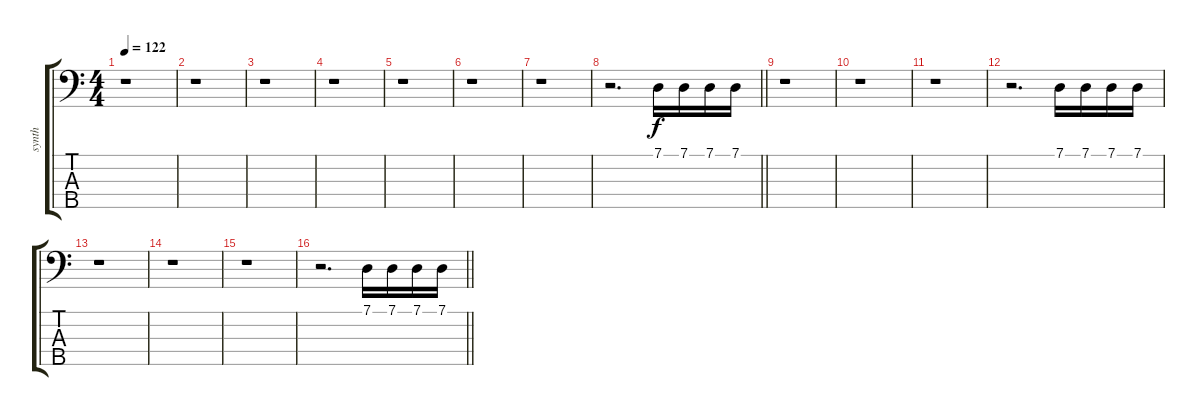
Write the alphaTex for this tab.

\track ("synth" "synth") {instrument lead1square}
\staff {score tabs}
\tuning (G2 D2 A1 E1 B0) {hide}
\ts (4 4)
\tempo 122
\clef f4
\ks c
r.1{dy f instrument lead1square} |
r.1 |
r.1 |
r.1 |
r.1 |
r.1 |
r.1 |
\barLineRight lightlight
r.2{d} 7.1.16 7.1.16 7.1.16 7.1.16 |
r.1 |
r.1 |
r.1 |
r.2{d} 7.1.16 7.1.16 7.1.16 7.1.16 |
r.1 |
r.1 |
r.1 |
\barLineRight lightlight
r.2{d} 7.1.16 7.1.16 7.1.16 7.1.16
